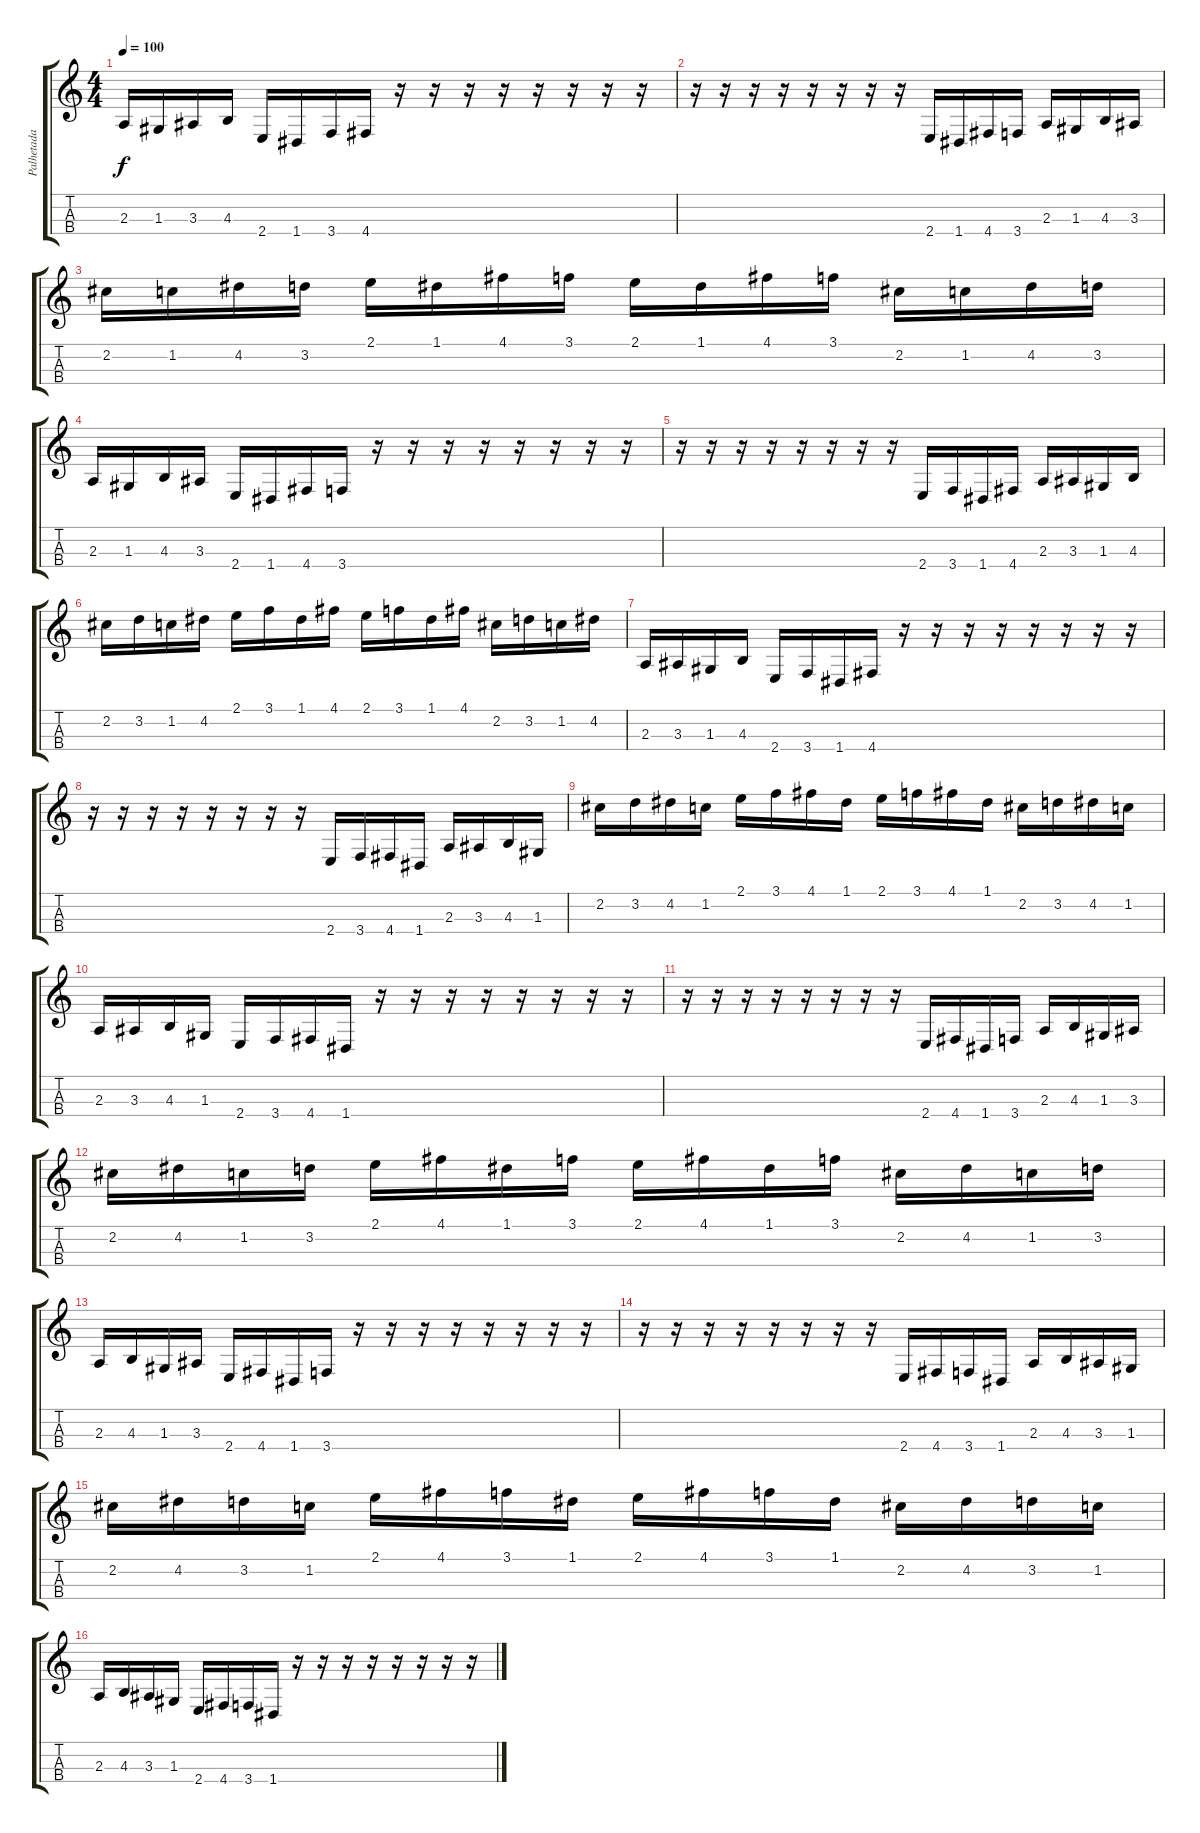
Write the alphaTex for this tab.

\track ("Palhetada - Prontos!" "Palhetada ") {instrument birdtweet}
\staff {score tabs}
\tuning (D5 B4 G3 D3) {hide}
\ts (4 4)
\tempo 100
\clef g2
\ks c
2.3.16{dy f} 1.3.16 3.3.16 4.3.16 2.4.16 1.4.16 3.4.16 4.4.16 r.16 r.16 r.16 r.16 r.16 r.16 r.16 r.16 |
r.16 r.16 r.16 r.16 r.16 r.16 r.16 r.16 2.4.16 1.4.16 4.4.16 3.4.16 2.3.16 1.3.16 4.3.16 3.3.16 |
2.2.16 1.2.16 4.2.16 3.2.16 2.1.16 1.1.16 4.1.16 3.1.16 2.1.16 1.1.16 4.1.16 3.1.16 2.2.16 1.2.16 4.2.16 3.2.16 |
2.3.16 1.3.16 4.3.16 3.3.16 2.4.16 1.4.16 4.4.16 3.4.16 r.16 r.16 r.16 r.16 r.16 r.16 r.16 r.16 |
r.16 r.16 r.16 r.16 r.16 r.16 r.16 r.16 2.4.16 3.4.16 1.4.16 4.4.16 2.3.16 3.3.16 1.3.16 4.3.16 |
2.2.16 3.2.16 1.2.16 4.2.16 2.1.16 3.1.16 1.1.16 4.1.16 2.1.16 3.1.16 1.1.16 4.1.16 2.2.16 3.2.16 1.2.16 4.2.16 |
2.3.16 3.3.16 1.3.16 4.3.16 2.4.16 3.4.16 1.4.16 4.4.16 r.16 r.16 r.16 r.16 r.16 r.16 r.16 r.16 |
r.16 r.16 r.16 r.16 r.16 r.16 r.16 r.16 2.4.16 3.4.16 4.4.16 1.4.16 2.3.16 3.3.16 4.3.16 1.3.16 |
2.2.16 3.2.16 4.2.16 1.2.16 2.1.16 3.1.16 4.1.16 1.1.16 2.1.16 3.1.16 4.1.16 1.1.16 2.2.16 3.2.16 4.2.16 1.2.16 |
2.3.16 3.3.16 4.3.16 1.3.16 2.4.16 3.4.16 4.4.16 1.4.16 r.16 r.16 r.16 r.16 r.16 r.16 r.16 r.16 |
r.16 r.16 r.16 r.16 r.16 r.16 r.16 r.16 2.4.16 4.4.16 1.4.16 3.4.16 2.3.16 4.3.16 1.3.16 3.3.16 |
2.2.16 4.2.16 1.2.16 3.2.16 2.1.16 4.1.16 1.1.16 3.1.16 2.1.16 4.1.16 1.1.16 3.1.16 2.2.16 4.2.16 1.2.16 3.2.16 |
2.3.16 4.3.16 1.3.16 3.3.16 2.4.16 4.4.16 1.4.16 3.4.16 r.16 r.16 r.16 r.16 r.16 r.16 r.16 r.16 |
r.16 r.16 r.16 r.16 r.16 r.16 r.16 r.16 2.4.16 4.4.16 3.4.16 1.4.16 2.3.16 4.3.16 3.3.16 1.3.16 |
2.2.16 4.2.16 3.2.16 1.2.16 2.1.16 4.1.16 3.1.16 1.1.16 2.1.16 4.1.16 3.1.16 1.1.16 2.2.16 4.2.16 3.2.16 1.2.16 |
2.3.16 4.3.16 3.3.16 1.3.16 2.4.16 4.4.16 3.4.16 1.4.16 r.16 r.16 r.16 r.16 r.16 r.16 r.16 r.16
